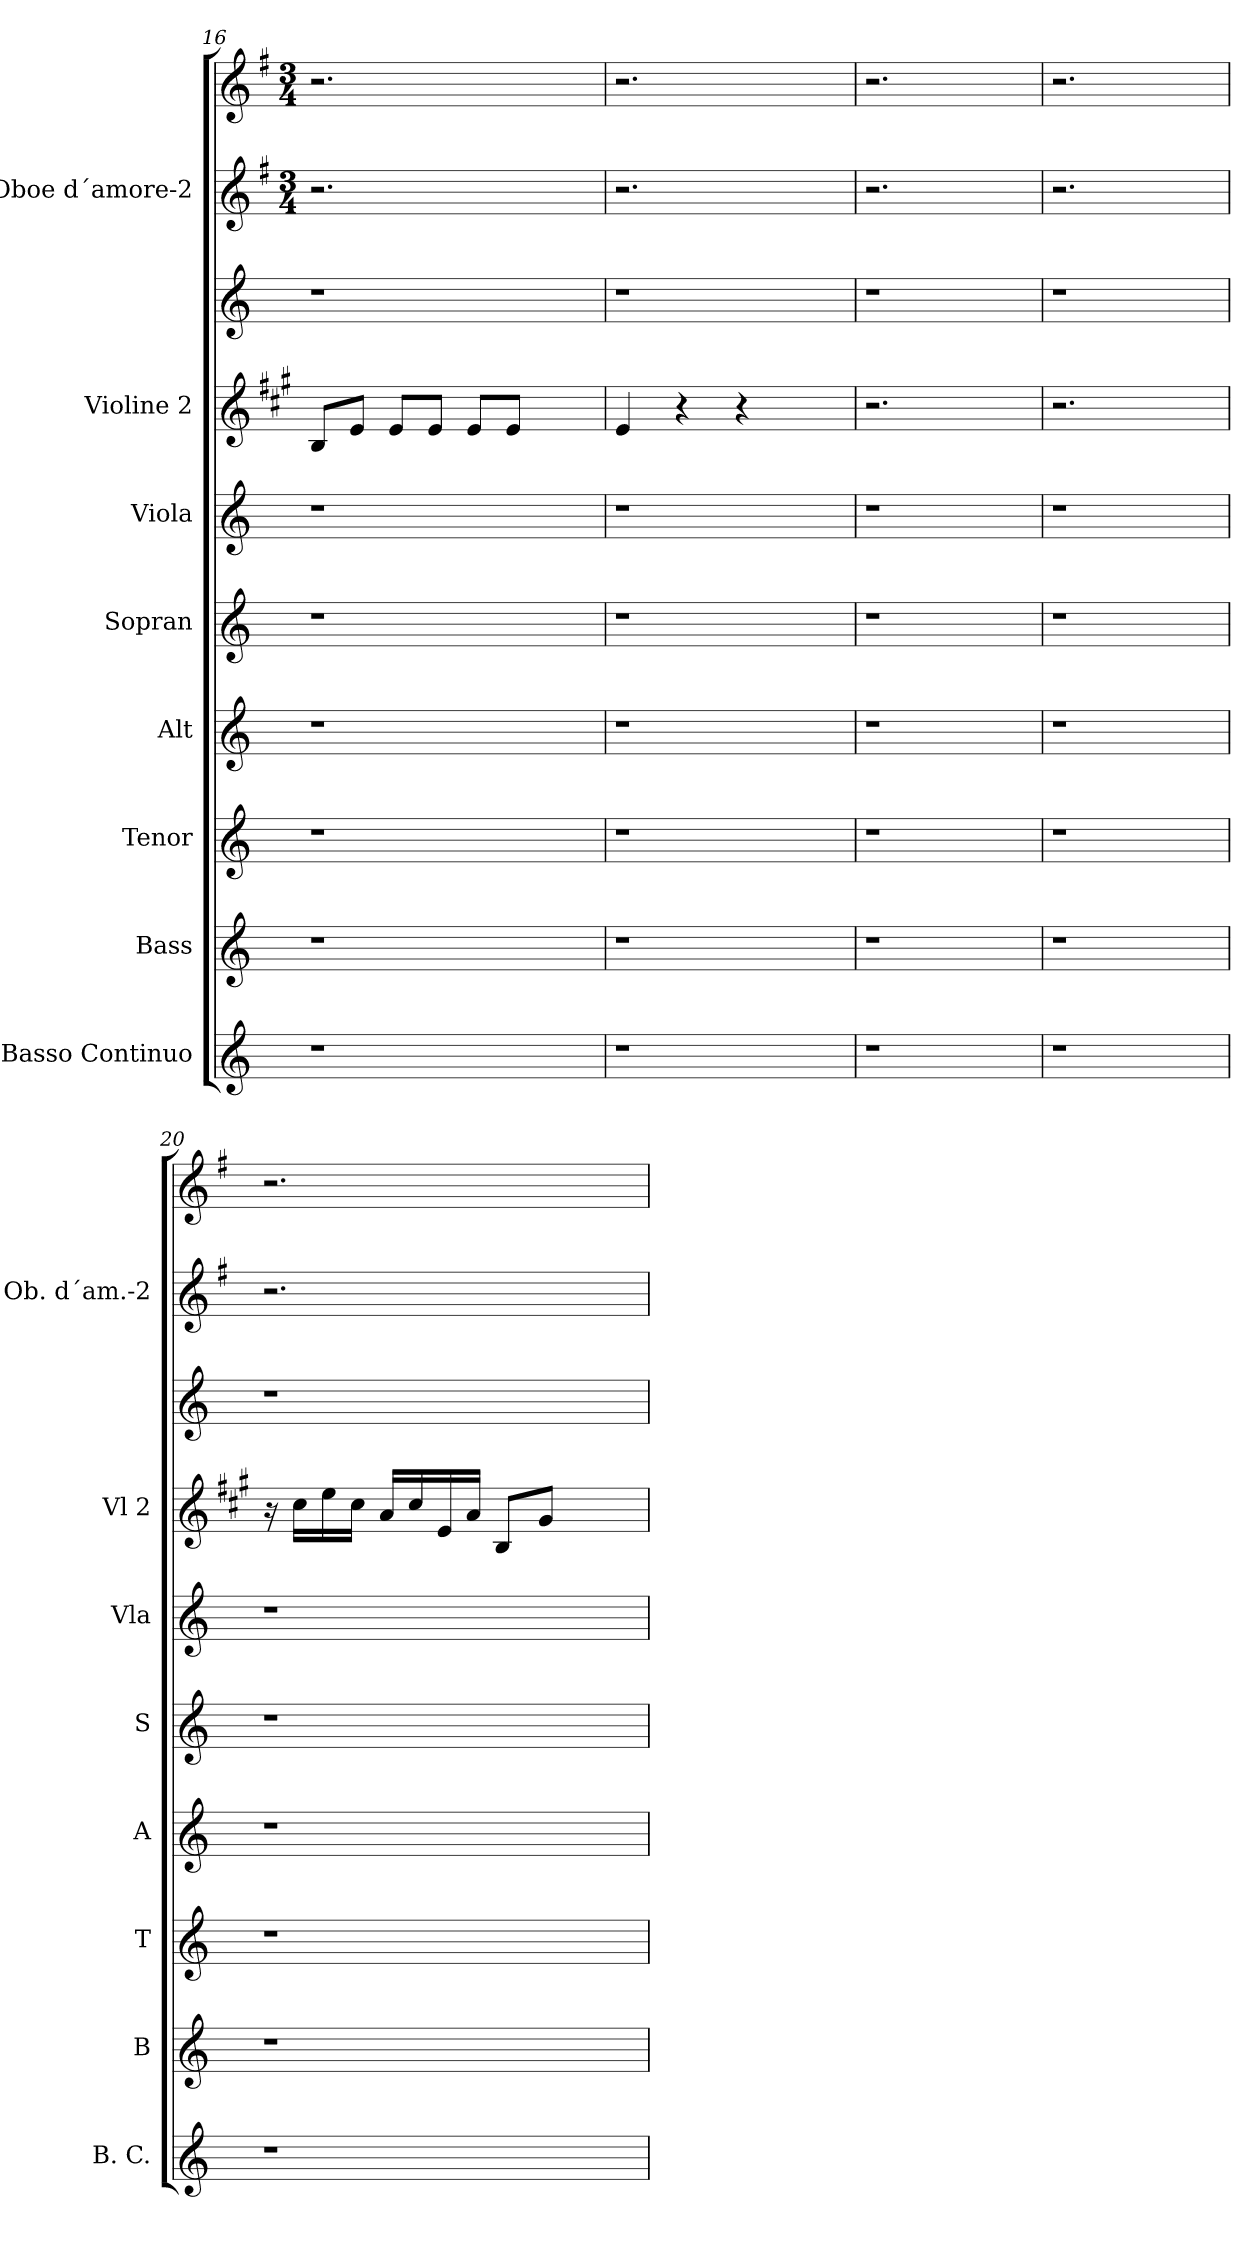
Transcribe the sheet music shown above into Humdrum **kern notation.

**kern	**kern	**kern	**kern	**kern	**kern	**kern	**kern	**kern	**kern
*part8	*part7	*part6	*part5	*part4	*part3	*part2	*part2	*part1	*part1
*staff10	*staff9	*staff8	*staff7	*staff6	*staff5	*staff4	*staff3	*staff2	*staff1
*I"Basso Continuo	*I"Bass	*I"Tenor	*I"Alt	*I"Sopran	*I"Viola	*I"Violine 2	*	*I"Oboe d´amore-2	*
*I'B. C.	*I'B	*I'T	*I'A	*I'S	*I'Vla	*I'Vl 2	*	*I'Ob. d´am.-2	*
*clefG2	*clefG2	*clefG2	*clefG2	*clefG2	*clefG2	*clefG2	*clefG2	*clefG2	*clefG2
*	*	*	*	*	*	*	*	*ITrd4c7	*ITrd4c7
*k[]	*k[]	*k[]	*k[]	*k[]	*k[]	*k[f#c#g#]	*	*k[]	*k[]
*	*	*	*	*	*	*	*	*M3/4	*M3/4
=16	=16	=16	=16	=16	=16	=16	=16	=16	=16
1r	1r	1r	1r	1r	1r	8B/L	1r	2.r	2.r
.	.	.	.	.	.	8e/J	.	.	.
.	.	.	.	.	.	8e/L	.	.	.
.	.	.	.	.	.	8e/J	.	.	.
.	.	.	.	.	.	8e/L	.	.	.
.	.	.	.	.	.	8e/J	.	.	.
.	.	.	.	.	.	4ryy	.	4ryy	4ryy
!!LO:PB:g=z
=17	=17	=17	=17	=17	=17	=17	=17	=17	=17
1r	1r	1r	1r	1r	1r	4e/	1r	2.r	2.r
.	.	.	.	.	.	4r	.	.	.
.	.	.	.	.	.	4r	.	.	.
.	.	.	.	.	.	4ryy	.	4ryy	4ryy
!!LO:LB:g=z
=18	=18	=18	=18	=18	=18	=18	=18	=18	=18
1r	1r	1r	1r	1r	1r	2.r	1r	2.r	2.r
.	.	.	.	.	.	4ryy	.	4ryy	4ryy
=19	=19	=19	=19	=19	=19	=19	=19	=19	=19
1r	1r	1r	1r	1r	1r	2.r	1r	2.r	2.r
.	.	.	.	.	.	4ryy	.	4ryy	4ryy
=20	=20	=20	=20	=20	=20	=20	=20	=20	=20
1r	1r	1r	1r	1r	1r	16r	1r	2.r	2.r
.	.	.	.	.	.	16cc#\LL	.	.	.
.	.	.	.	.	.	16ee\	.	.	.
.	.	.	.	.	.	16cc#\JJ	.	.	.
.	.	.	.	.	.	16a/LL	.	.	.
.	.	.	.	.	.	16cc#/	.	.	.
.	.	.	.	.	.	16e/	.	.	.
.	.	.	.	.	.	16a/JJ	.	.	.
.	.	.	.	.	.	8B/L	.	.	.
.	.	.	.	.	.	8g#/J	.	.	.
.	.	.	.	.	.	4ryy	.	4ryy	4ryy
=	=	=	=	=	=	=	=	=	=
*-	*-	*-	*-	*-	*-	*-	*-	*-	*-
